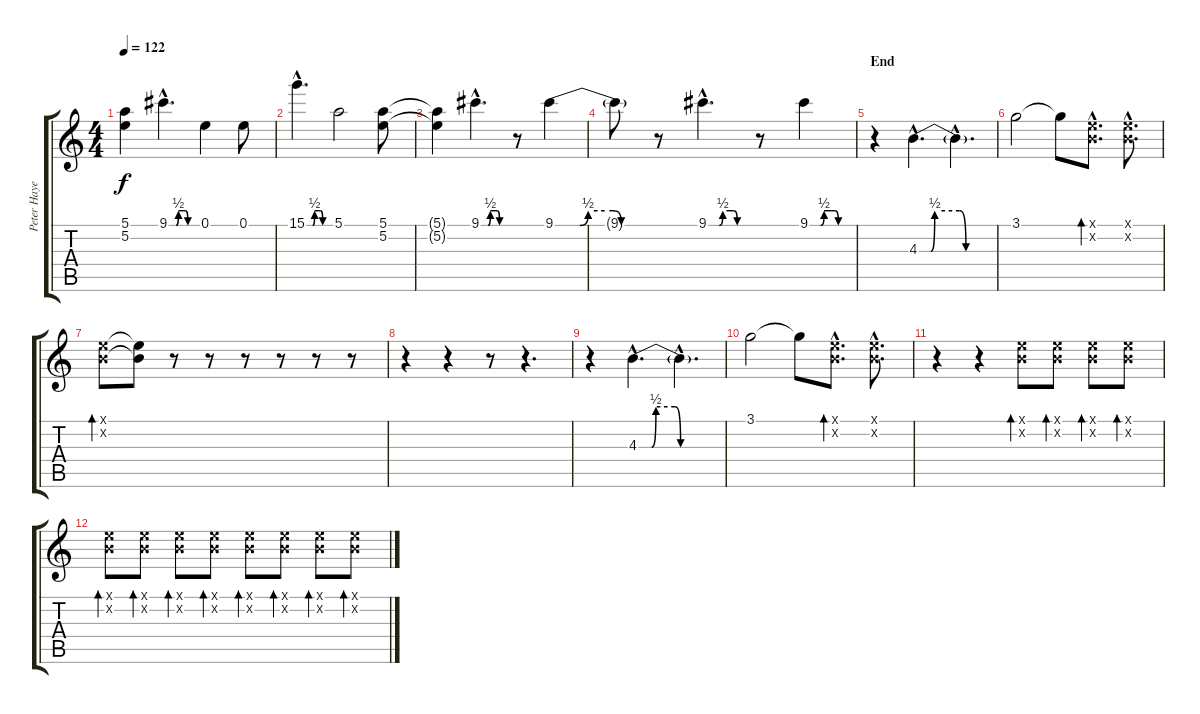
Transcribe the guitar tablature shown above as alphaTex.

\track ("Peter Hayes - Guitar" "Peter Haye") {instrument overdrivenguitar}
\staff {score tabs}
\tuning (E4 B3 G3 D3 A2 E2) {hide}
\ts (4 4)
\tempo 122
\clef g2
\ks c
(5.1{t} 5.2{t}).4{dy f} 9.1{be (custom 0 0 10 0 15 0 20 2 30 2 35 2 40 0 46 0 60 0) hac}.4{d} 0.1.4 0.1.8 |
15.1{be (custom 0 0 10 0 15 0 20 2 30 2 35 2 40 0 46 0 60 0) hac}.4{d} 5.1.2 (5.1 5.2).8 |
(5.1{t} 5.2{t}).4 9.1{be (custom 0 0 10 0 15 0 20 2 30 2 35 2 40 0 46 0 60 0) hac}.4{d} r.8 9.1{be (custom 0 0 10 0 15 0 20 2 30 2 35 2 40 0 46 0 60 0)}.4 |
9.1{t}.8 r.8 9.1{be (custom 0 0 10 0 15 0 20 2 30 2 35 2 40 0 46 0 60 0) hac}.4{d} r.8 9.1{be (custom 0 0 10 0 15 0 20 2 30 2 35 2 40 0 46 0 60 0)}.4 |
\section ("" "End")
r.4 4.3{be (custom 0 0 9 0 12 2 31 2 36 0 45 0 60 0) hac}.4{d} 4.3{hac t}.4{d} |
3.1.2 3.1{t}.8 (0.1{hac x} 0.2{hac x}).8{d bd 60} (0.1{hac x} 0.2{hac x}).8{d} |
(0.1{x} 0.2{x}).8{bd 60} (0.1{t} 0.2{t}).8 r.8 r.8 r.8 r.8 r.8 r.8 |
r.4 r.4 r.8 r.4{d} |
r.4 4.3{be (custom 0 0 9 0 12 2 25 2 29 0 36 0 45 0 60 0) hac}.4{d} 4.3{hac t}.4{d} |
3.1.2 3.1{t}.8 (0.1{hac x} 0.2{hac x}).8{d bd 60} (0.1{hac x} 0.2{hac x}).8{d} |
r.4{volume 0} r.4 (0.1{x} 0.2{x}).8{bd 480} (0.1{x} 0.2{x}).8{bd 480} (0.1{x} 0.2{x}).8{bd 480} (0.1{x} 0.2{x}).8{bd 480} |
(0.1{x} 0.2{x}).8{bd 480} (0.1{x} 0.2{x}).8{bd 480} (0.1{x} 0.2{x}).8{bd 480} (0.1{x} 0.2{x}).8{bd 480} (0.1{x} 0.2{x}).8{bd 480} (0.1{x} 0.2{x}).8{bd 480} (0.1{x} 0.2{x}).8{bd 480} (0.1{x} 0.2{x}).8{bd 480}
